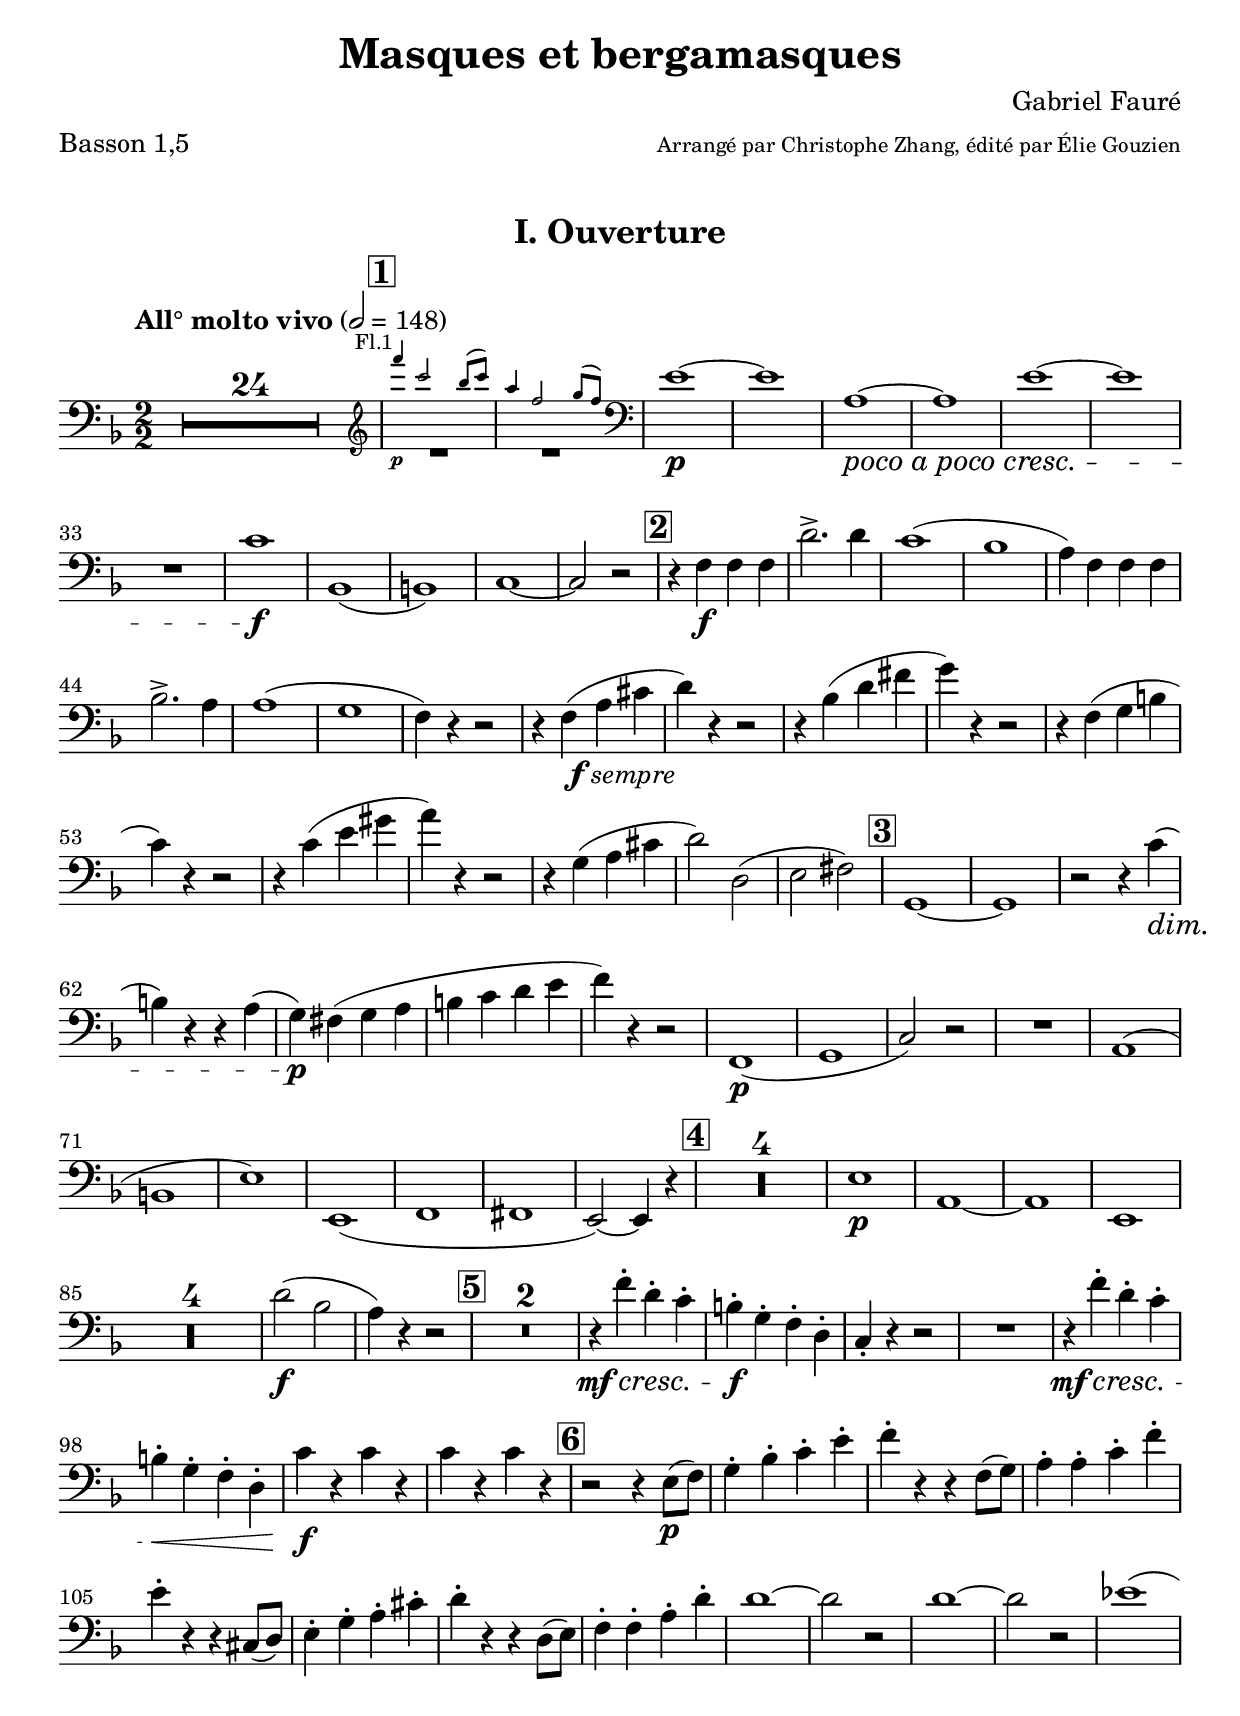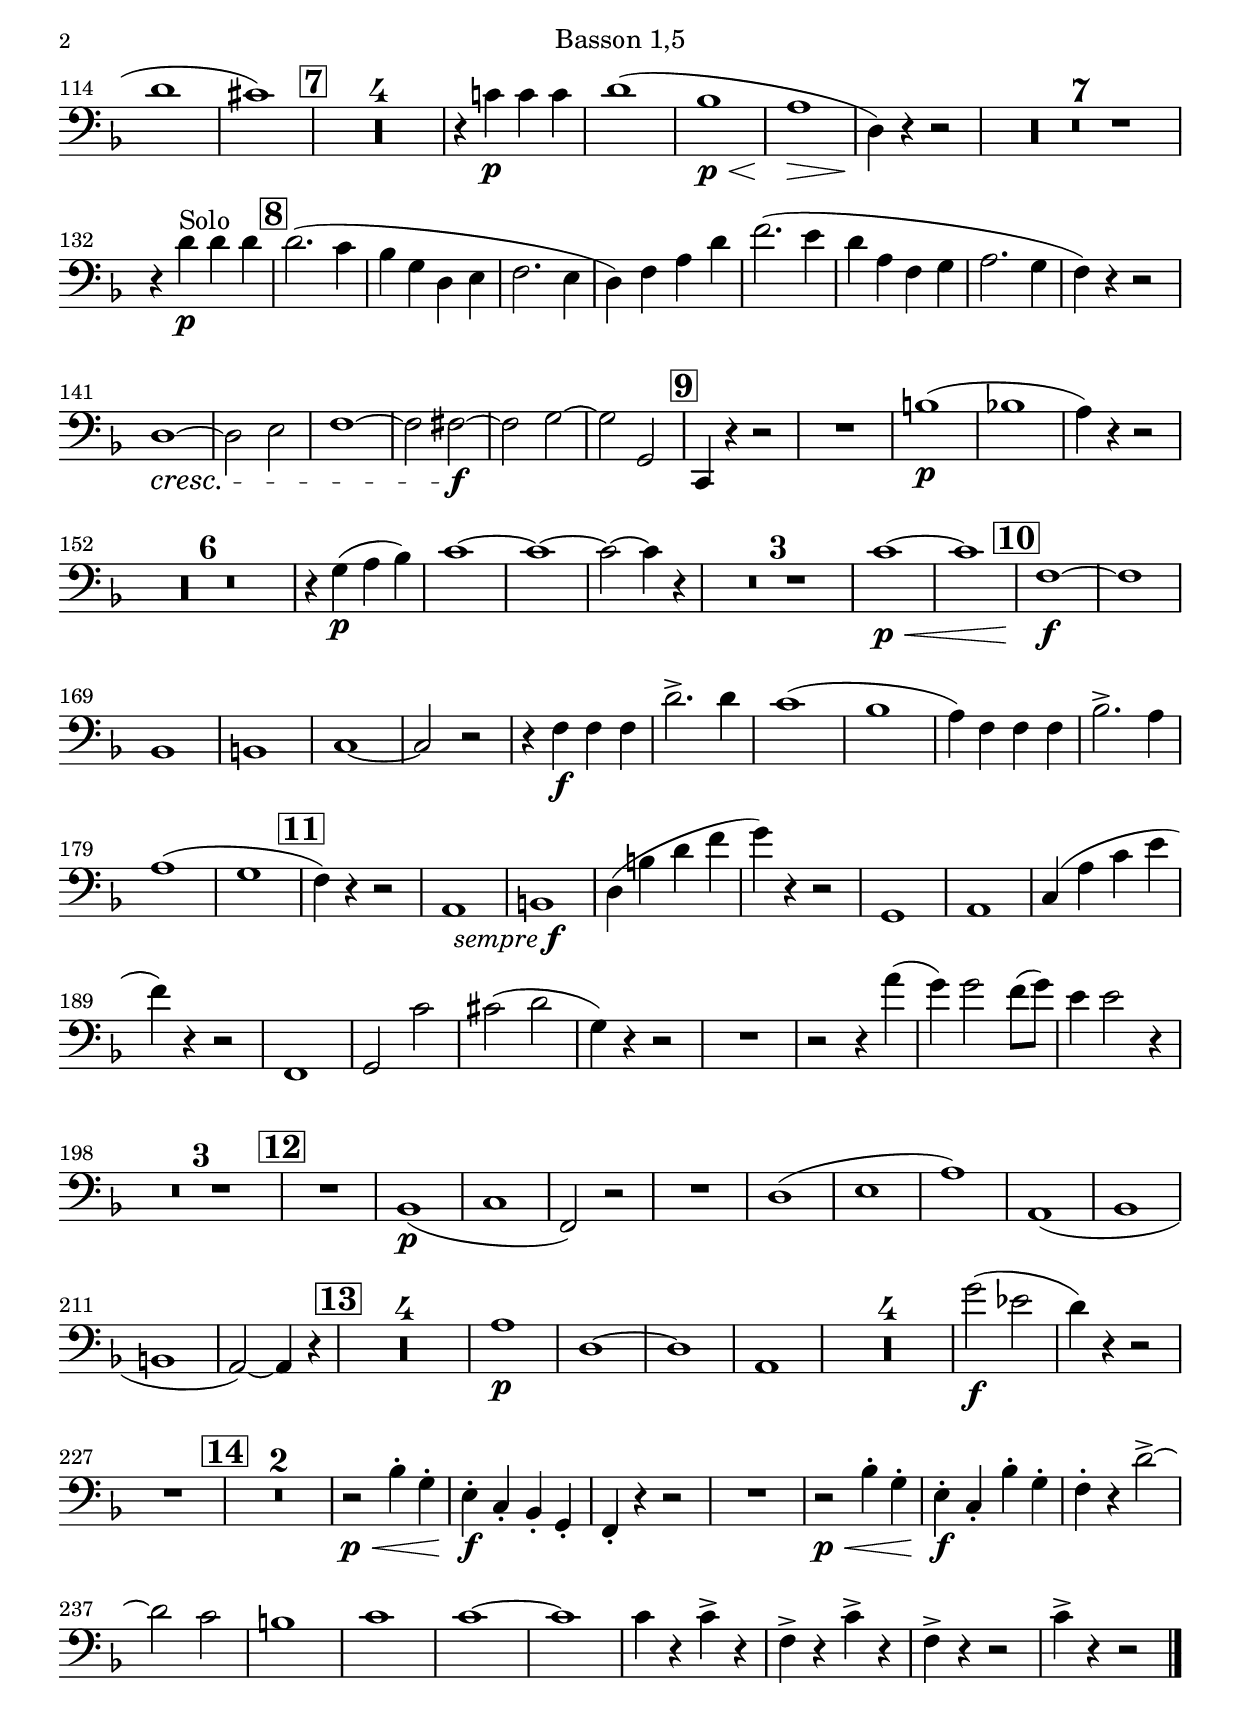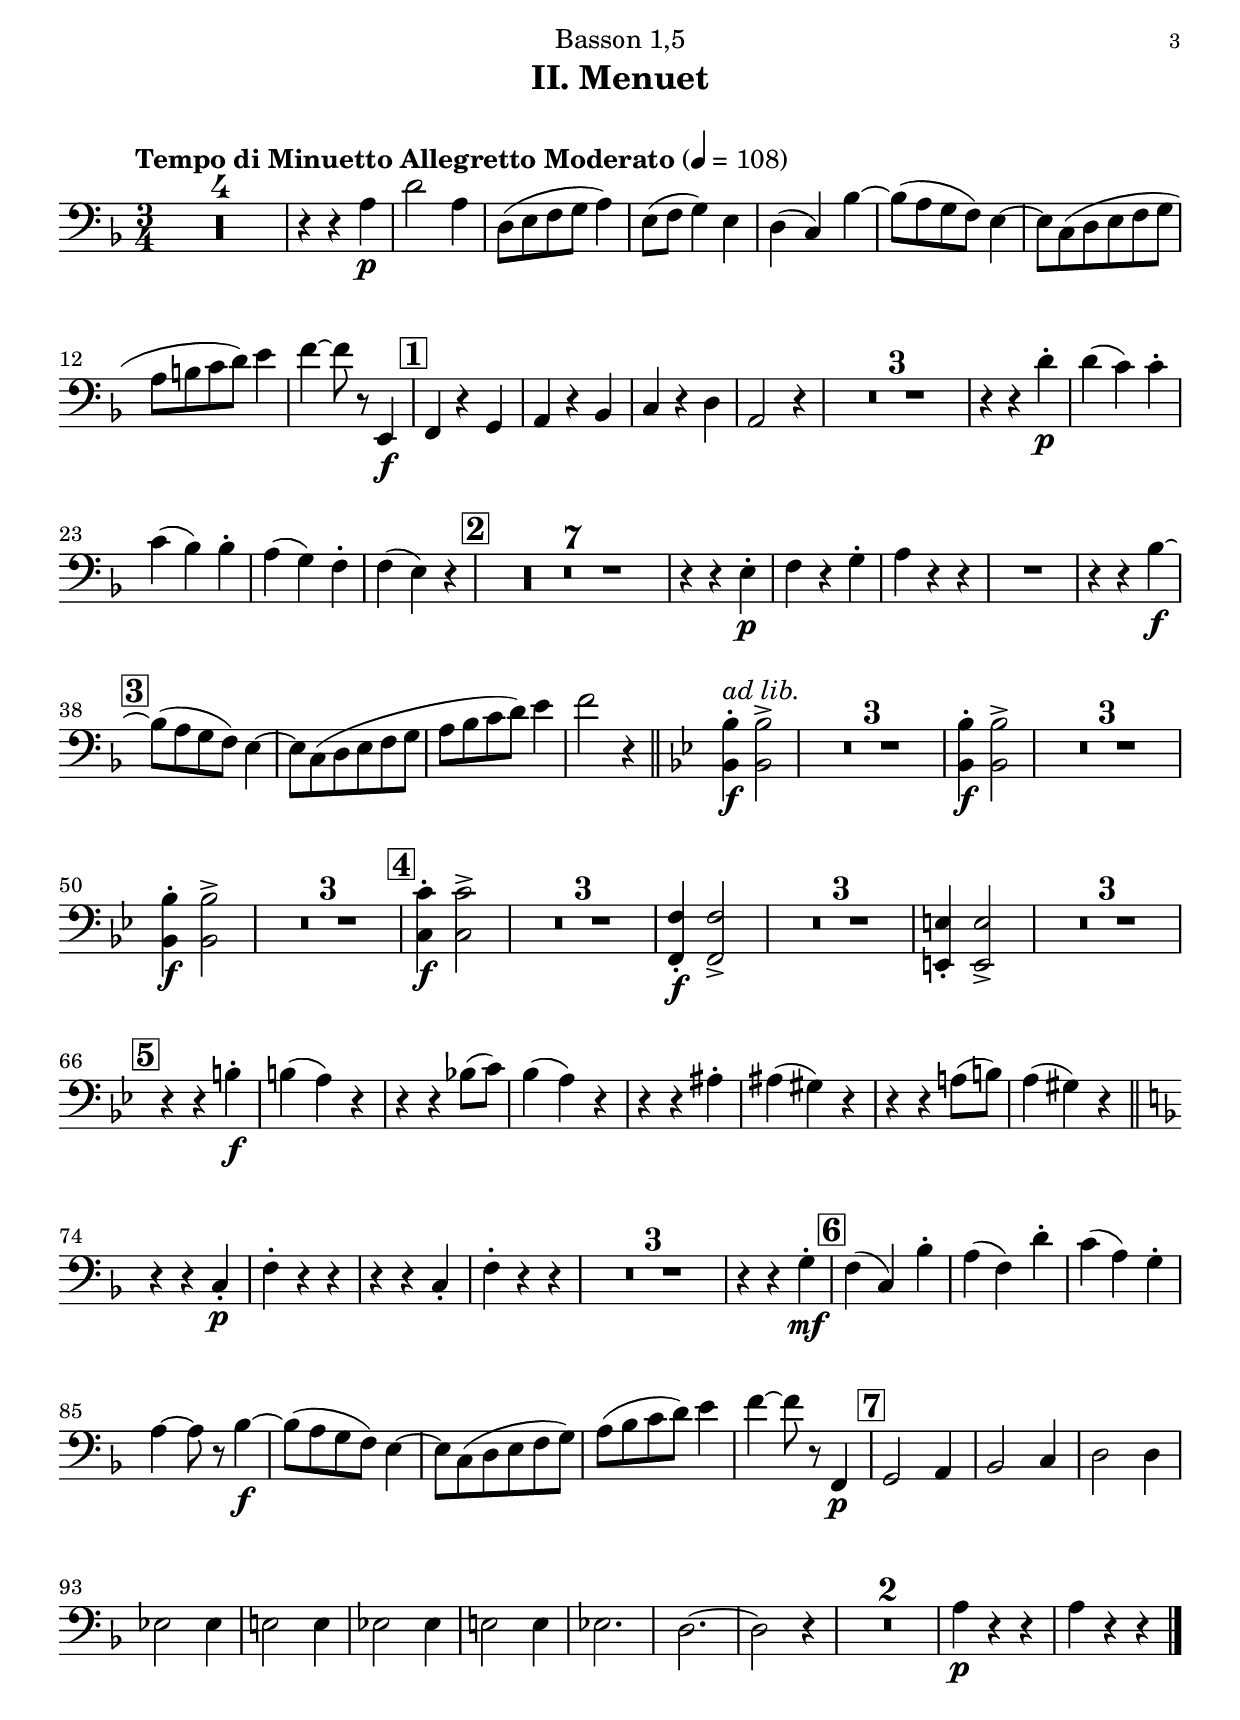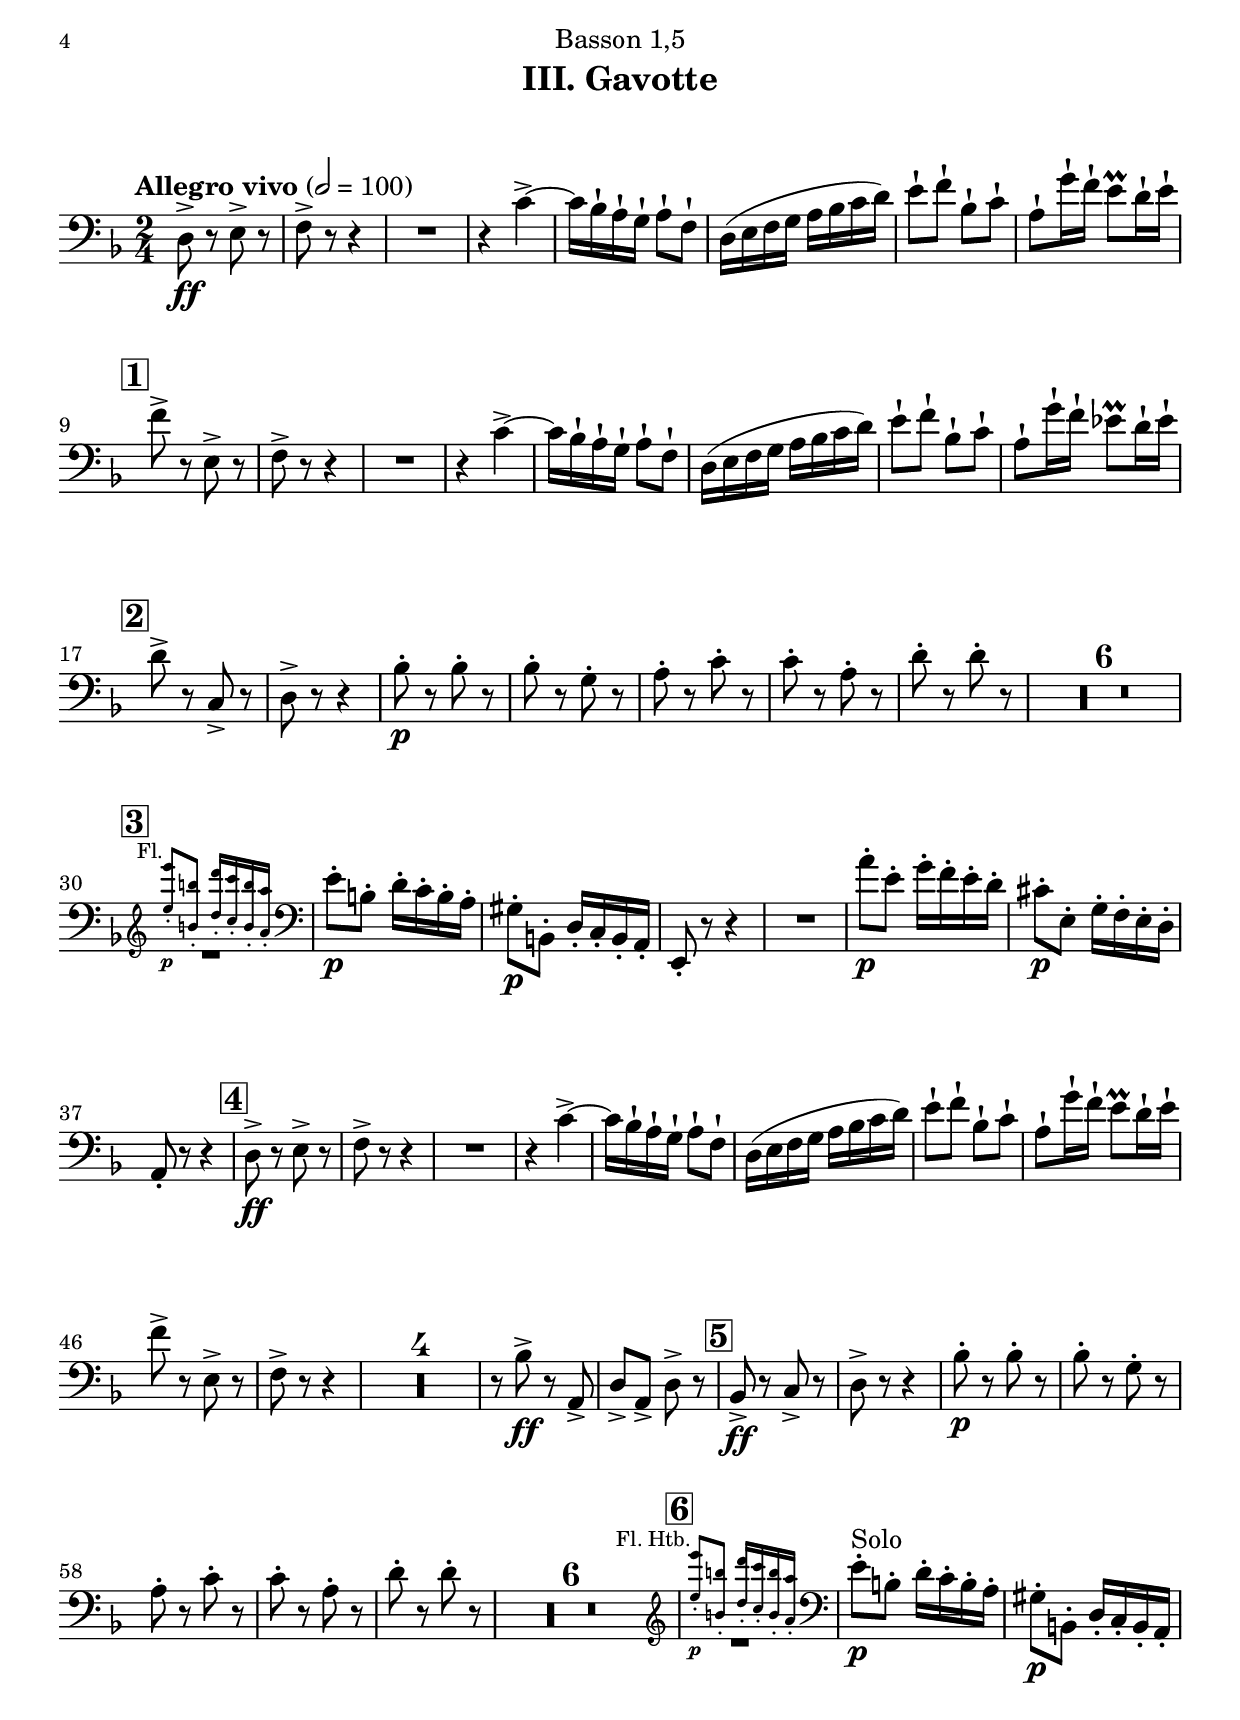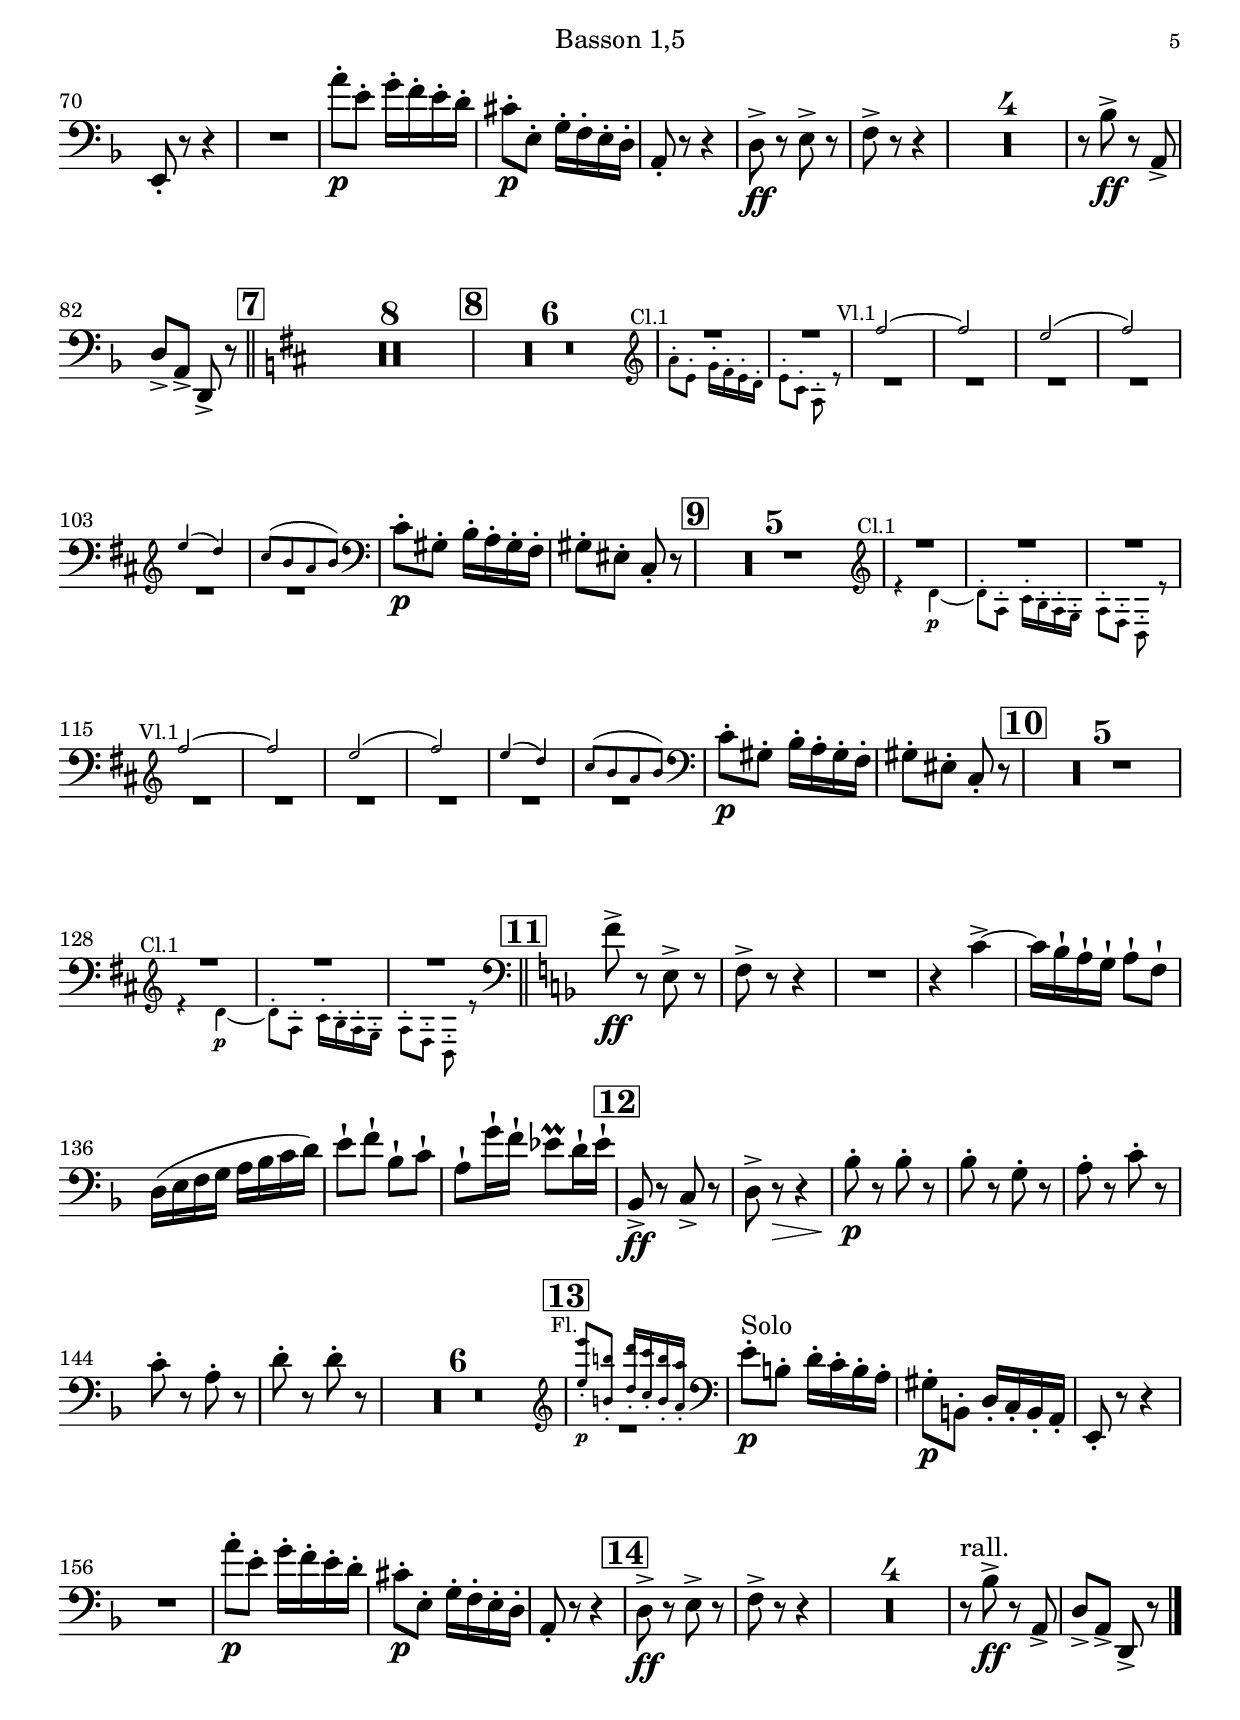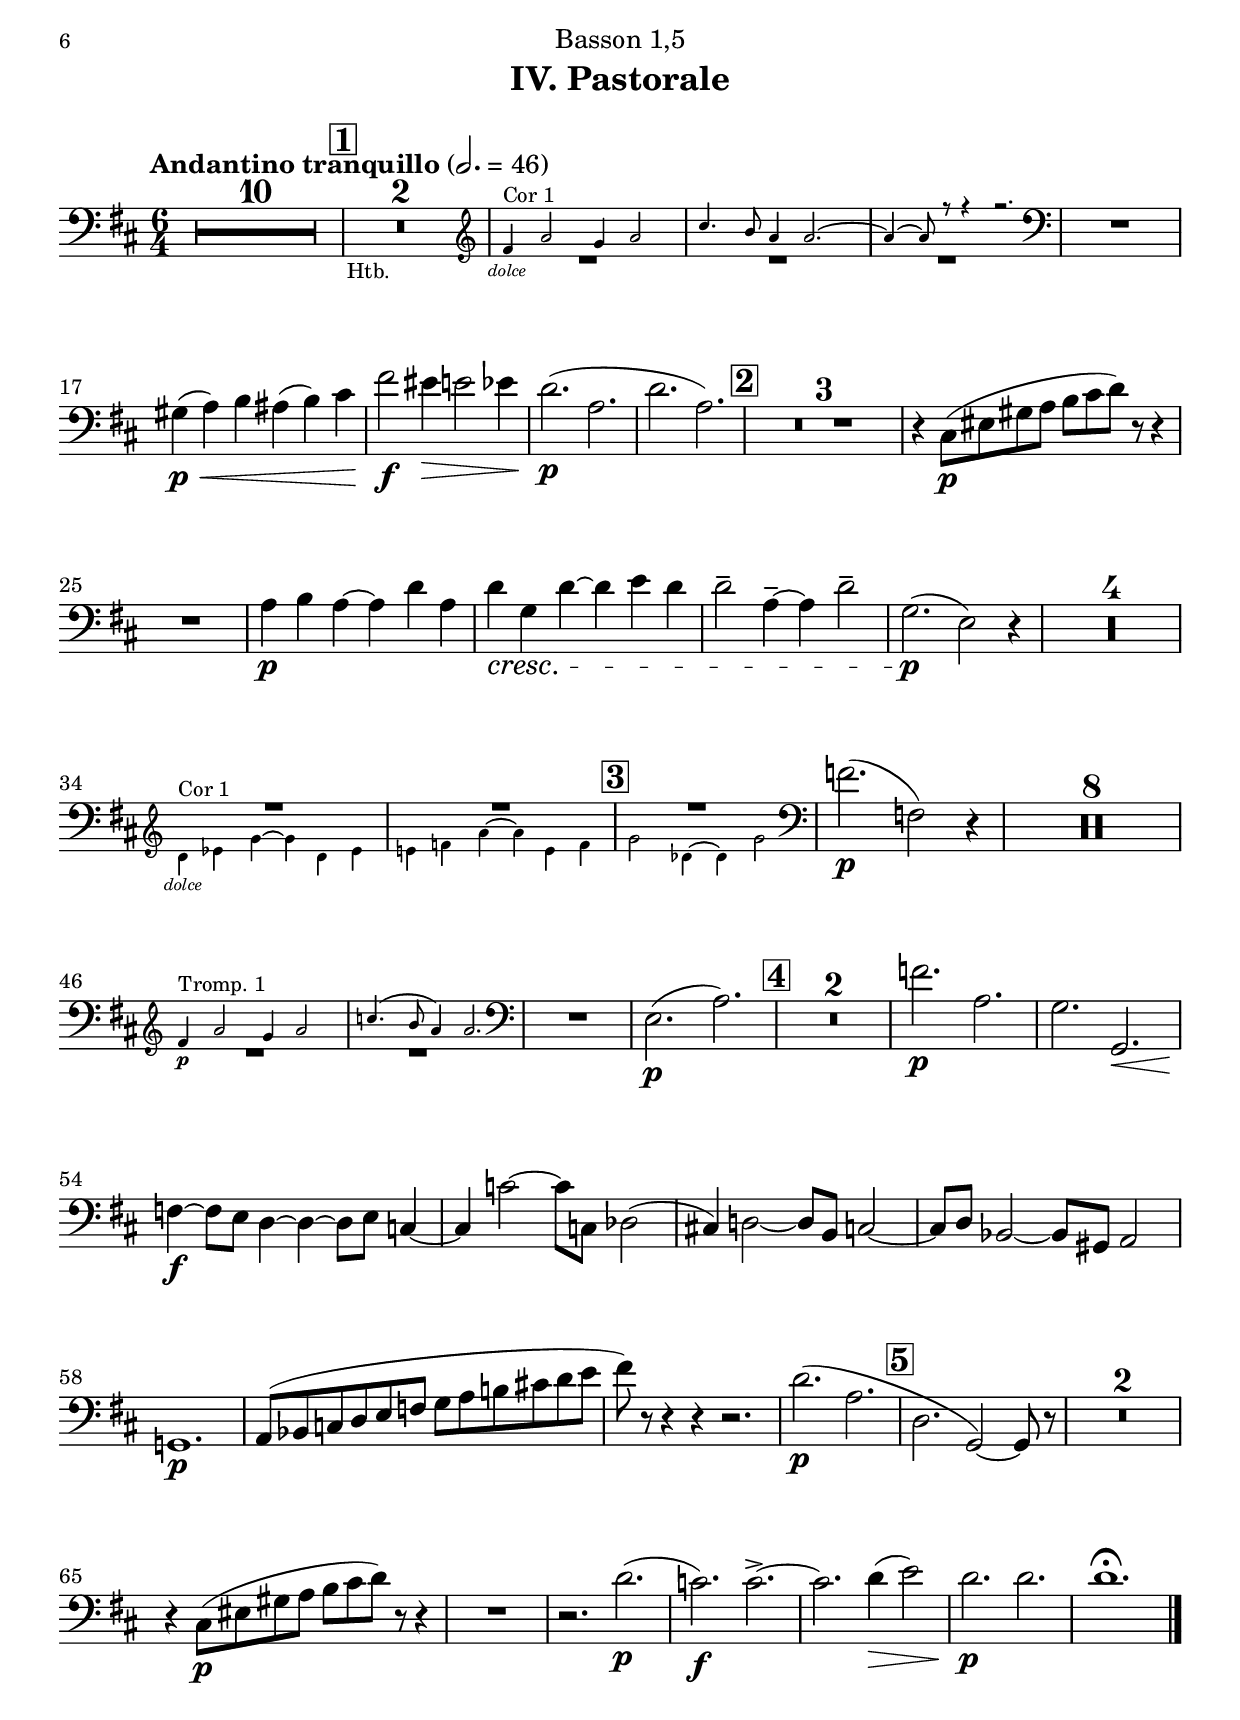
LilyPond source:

\version "2.24"

\version "2.24"

\include "../definitions.ly"

% additional definitions required by the score:
\language "italiano"

\addQuote "M1_Flute1" {
	\relative do''' {
		R1*24 |
		% Trouver comment faire \stemDown
		fa4\p do2 sib8( do) |
		la4 fa2 sol8( fa) |
	}
}

mouvementA_bassonApB = \relative do' {
	\include "../parametres.ly"
	\numericTimeSignature
	\clef "bass" \time 2/2 \key fa \major \tempo "All° molto vivo" 2=148
	R1*24 |
	\mark\default
	\cueDuringWithClef #"M1_Flute1" #UP "treble" {<>^\markup {\right-align \tiny "Fl.1"} R1*2} |
	mi1~ \p | mi1 |
	la,1~ \pocopococresc | la1 |
	mi'1~ | mi1 |
	R1 | do1 \f |
	sib,1( | si1) |
	do1~ | do2 r2 |
	\mark\default
	r4 fa \f fa fa | re'2.-> re4 |
	do1( | sib1 |
	la4) fa fa fa | sib2.-> la4 |
	la1( | sol1 |
	fa4) r4 r2 |
	r4 fa( \fsemprep la dod | re) r4 r2 |
	r4 sib( re fad | sol) r4 r2 |
	r4 fa,( sol si | do) r4 r2 |
	r4 do( mi sold | la) r4 r2 |
	r4 sol,( la dod | re2) re,( |
	mi fad) |
	\mark\default
	sol,1~ | sol1 |
	r2 r4 do'( \dim | si) r4 r4 la( |
	sol) \p fad( sol la | si do re mi |
	fa) r4 r2 |
	fa,,1( \p | sol1 |
	do2) r2 | R1 |
	la( si mi) |
	mi,( fa fad |
	mi2)~ mi4 r4 |
	\mark\default
	R1*4 | 
	mi'1 \p |
	la,~ la |
	mi |
	R1*4
	re''2( \f sib | la4) r4 r2 |
	\mark\default
	R1*2 |
	r4 \mf \cresc  fa'-. re-. do-. |
	si-. \f sol-. fa-. re-. |
	do-. r4 r2 |
	R1 |
	r4 \mf \cresc  fa'-. re-. do-. |
	si-. \< sol-. fa-. re-. |
	do' \f r do r | do r do r |
	\mark\default
	r2 r4 mi,8( \p fa) |
	sol4-. sib-. do-. mi-. |
	fa-. r r fa,8( sol) |
	la4-. la-. do-. fa-. |
	mi-. r r dod,8( re) |
	mi4-. sol-. la-. dod-. |
	re-. r r re,8( mi) |
	fa4-. fa-. la-. re-. |
	re1~ | re2 r2 |
	re1~ | re2 r2 |
	mib1( re dod) |
	\mark\default
	R1*4 |
	r4 do! \p do do |
	re1( | sib \p\< |
	la1 \> |
	re,4) \! r4 r2 |
	R1*7
	r4 re'4^\markup "Solo" \p re re |
	\mark\default
	re2.( do4 | sib sol re mi |
	fa2. mi4 | re) fa la re |
	fa2.( mi4 | re la fa sol |
	la2. sol4 | fa) r4 r2 |
	re1~ \cresc | re2 mi2 |
	fa1~ | fa2 fad~ \f |
	fad2 sol2~ | sol2 sol,2 |
	\mark\default
	do,4 r4 r2 |
	R1 |
	si''1( \p | sib |
	la4) r4 r2 |
	R1*6 |
	r4 sol( \p la sib) |
	do1~ | do~ | do2~ do4 r4 |
	R1*3 |
	do1~ \p\< | do1 |
	\mark\default
	fa,~ \f | fa |
	sib, | si | do~ | do2 r2 |
	r4 fa \f fa fa | re'2.-> re4 |
	do1( | sib1 |
	la4) fa fa fa | sib2.-> la4 |
	la1( | sol1 |
	\mark\default
	fa4) r4 r2 |
	la,1 \sempref | si |
	re4( si' re fa | sol) r4 r2 |
	sol,,1 | la |
	do4( la' do mi | fa) r4 r2 |
	fa,,1 | sol2 do' |
	dod( re | sol,4) r4 r2 |
	R1 | 
	r2 r4 la'4( | sol) sol2 fa8( sol) |
	mi4 mi2 r4 |
	R1*3 |
	\mark\default
	R1 |
	sib,1(\p | do | fa,2) r2 |
	R1 |
	re'( | mi | la) |
	la,( | sib | si | la2)~ la4 r4 |
	\mark\default
	R1*4
	la'1 \p | re,~ | re |
	la |
	R1*4 |
	sol''2( \f mib | re4) r4 r2 |
	R1
	\mark\default
	R1*2 |
	r2 \p \< sib4-. sol-. |
	mi-. \f do-. sib-. sol-. | fa-. r4 r2 |
	R1 |
	r2 \p \< sib'4-. sol-. |
	mi-. \f do-. sib'-. sol-. |
	fa4-. r4 re'2->~ | re2 do |
	si1 | do |
	do~ | do |
	do4 r4 do-> r4 |
	fa,-> r4 do'-> r4 |
	fa,-> r4 r2 |
	do'4-> r4 r2 |
	\fine
}

\version "2.24.3"

\include "../definitions.ly"

% additional definitions required by the score:
\language "italiano"

mouvementB_bassonApB = \relative do' {
	\include "../parametres.ly"
	\clef "bass" \time 3/4 \key fa \major \tempo "Tempo di Minuetto Allegretto Moderato" 4=108
	R2.*4 |
	r4 r4 la4 \p |
	re2 la4 |
	re,8( mi fa sol la4) |
	mi8( fa8 sol4) mi4 |
	re( do) sib'~ |
	sib8( la sol fa) mi4~ |
	mi8 do( re mi fa sol |
	la si do re) mi4 |
	fa4~ fa8 r8 mi,,4 \f |
	\mark\default
	fa r4 sol |
	la r4 sib |
	do r4 re |
	la2 r4 |
	R2.*3 |
	r4 r4 re'4-. \p |
	re( do) do-. |
	do( sib) sib-. |
	la( sol) fa-. |
	fa( mi) r4 |
	\mark\default
	R2.*7 |
	r4 r4 mi-. \p |
	fa r4 sol-. |
	la r4 r4 |
	R2. |
	r4 r4 sib~ \f |
	\mark\default
	sib8( la sol fa) mi4~ |
	mi8 do( re mi fa sol |
	la sib do re) mi4 |
	fa2 r4 |
	\section \key sol \minor
	<sib,, sib'>4-.^\markup{\italic "ad lib."} \f <sib sib'>2-> |
	R2.*3 |
	<sib sib'>4-. \f <sib sib'>2-> |
	R2.*3 |
	<sib sib'>4-. \f <sib sib'>2-> |
	R2.*3 |
	\mark\default
	<do do'>4-. \f <do do'>2-> |
	R2.*3 |
	<fa, fa'>4-. \f <fa fa'>2-> |
	R2.*3 |
	<mi mi'>4-. <mi mi'>2-> |
	R2.*3 |
	\mark\default
	r4 r4 si''-. \f |
	si( la) r4 |
	r4 r4 sib!8( do) |
	sib4( la) r4 |
	r4 r4 lad-. |
	lad( sold) r4 |
	r4 r4 la8( si) |
	la4( sold) r4 |
	\section \key fa \major
	r4 r4 do,-. \p |
	fa-. r r |
	r r do-. |
	fa-. r r |
	R2.*3 |
	r4 r4 sol-. \mf |
	\mark\default
	fa( do) sib'-. |
	la( fa) re'-. |
	do( la) sol-. |
	la4~ la8 r8 sib4~ \f |
	sib8( la sol fa) mi4~ |
	mi8 do( re mi fa sol) |
	la( sib do re) mi4 |
	fa4~ fa8 r8 fa,,4 \p |
	\mark\default
	sol2 la4 |
	sib2 do4 |
	re2 re4 |
	mib2 mib4 |
	mi!2 mi4 |
	mib2 mib4 |
	mi!2 mi4 |
	mib2. |
	re2.~ |
	re2 r4 |
	R2.*2 |
	la'4 \p r4 r4 |
	la4 r4 r4 |
	\fine
	
}

\version "2.24.3"

\include "../definitions.ly"

% additional definitions required by the score:
\language "italiano"

\addQuote "M3_Flutes" {
	\relative do'' {
		R2*8 |
		% Marque 1
		R2*8 |
		% Marque 2
		R2*13 |
		% Marque 3
		% TODO: voir comment avoir les staccato bien placés.
		%mi8-. \p si8-. re16-. do16-. si16-. la16-.
		<mi mi'>8_. \p <si si'>8_. <re re'>16_. <do do'>16_. <si si'>16_. <la la'>16_. |
		R2*7 |
		% Marque 4
		R2*16 |
		% Marque 5
		R2*13 |
		% Marque 6
		<mi' mi'>8_. \p <si si'>8_. <re re'>16_. <do do'>16_. <si si'>16_. <la la'>16_. |
		R2*15 |
		% Marque 7
		R2*8 |
		% Marque 8
		R2*16 |
		% Marque 9
		R2*16 |
		% Marque 10
		R2*8 |
		% Marque 11
		R2*8 |
		% Marque 12
		R2*13 |
		% Marque 13
		<mi' mi'>8_. \p <si si'>8_. <re re'>16_. <do do'>16_. <si si'>16_. <la la'>16_. |
		R2*15 |
		\fine
	}
}

\addQuote "M3_Clarinette1" {
	\relative do'' {
		R2*8 |
		% Marque 1
		R2*8 |
		% Marque 2
		R2*13 |
		% Marque 3
		R2*8 |
		% Marque 4
		R2*16 |
		% Marque 5
		R2*13 |
		% Marque 6
		R2*16 |
		% Marque 7
		R2*8 |
		% Marque 8
		R2*6 |
		la8^. mi8^. sol16^. fad^. mi^. re^. |
		mi8^. dod^. la^. r8 |
		R2*8
		% Marque 9
		R2*5 |
		r4 re4~ \p |
		re8^. la8^. dod16^. si^. la^. sol^. |
		la8^. fad^. re^. r8 |
		R2*8
		% Marque 10
		R2*5 |
		r4 re'4~ \p |
		re8^. la8^. dod16^. si^. la^. sol^. |
		la8^. fad^. re^. r8 |
		% Marque 11
		R2*8 |
		% Marque 12
		R2*13 |
		% Marque 13
		R2*16 |
		\fine
	}
}


\addQuote "M3_Violons1" {
	\relative do'' {
		R2*8 |
		% Marque 1
		R2*8 |
		% Marque 2
		R2*13 |
		% Marque 3
		R2*8 |
		% Marque 4
		R2*16 |
		% Marque 5
		R2*13 |
		% Marque 6
		R2*16 |
		% Marque 7
		R2*8 |
		% Marque 8
		R2*8 |
		fad2~ | fad |
		mi( | fad) |
		mi4( re4) |
		dod8([ si la si]) |
		R2*2
		% Marque 9
		R2*8 |
		fad'2~ | fad |
		mi( | fad) |
		mi4( re4) |
		dod8([ si la si]) |
		R2*2
		% Marque 10
		R2*8 |
		% Marque 11
		R2*8 |
		% Marque 12
		R2*13 |
		% Marque 13
		R2*16 |
		\fine
	}
}

mouvementC_bassonApB = \relative do {
	\include "../parametres.ly"
	\clef "bass" \time 2/4 \key re \minor \tempo "Allegro vivo" 2=100
	re8-> \ff r mi-> r |
	fa-> r8 r4 |
	R2 |
	r4 do'4->~|
	do16 sib-! la-! sol-! la8-! fa8-! |
	re16( mi fa sol la sib do re) |
	mi8-! fa-! sib,-! do-! |
	la8-! sol'16-! fa-! mi8\prall re16-! mi16-! |
	\mark\default
	fa8-> r8 mi,-> r |
	fa-> r8 r4 |
	R2 |
	r4 do'4->~|
	do16 sib-! la-! sol-! la8-! fa8-! |
	re16( mi fa sol la sib do re) |
	mi8-! fa-! sib,-! do-! |
	la8-! sol'16-! fa-! mib8\prall re16-! mib16-! |
	\mark\default
	re8-> r8 do,8-> r8 |
	re8-> r8 r4 |
	sib'8-. \p r8 sib-. r |
	sib-. r sol-. r |
	la-. r do-. r |
	do-. r la-. r |
	re-. r re-. r |
	R2*6 |
	\mark\default
	\cueDuringWithClef #"M3_Flutes" #UP "treble" {<>^\markup {\right-align \tiny "Fl."} R2} |
	mi8-. \p si-. re16-. do-. si-. la-. |
	sold8-. \p si,8-. re16-. do-. si-. la-. |
	mi8-. r8r 4 |
	R2
	la''8-. \p mi-. sol16-. fa-. mi-. re-. |
	dod8-. \p mi,8-. sol16-. fa-. mi-. re-. |
	la8-. r8r 4 |
	\mark\default
	re8-> \ff r mi-> r |
	fa-> r8 r4 |
	R2 |
	r4 do'4->~|
	do16 sib-! la-! sol-! la8-! fa8-! |
	re16( mi fa sol la sib do re) |
	mi8-! fa-! sib,-! do-! |
	la8-! sol'16-! fa-! mi8\prall re16-! mi16-! |
	fa8-> r8 mi,-> r |
	fa-> r8 r4 |
	R2*4 |
	r8 sib-> \ff r8 la,-> |
	re-> la-> re-> r |
	\mark\default
	sib-> \ff r do-> r |
	re-> r8 r4 |
	sib'8-. \p r8 sib-. r |
	sib-. r sol-. r |
	la-. r do-. r |
	do-. r la-. r |
	re-. r re-. r |
	R2*6 |
	\mark\default
	\cueDuringWithClef #"M3_Flutes" #UP "treble" {<>^\markup {\right-align \tiny "Fl. Htb."} R2} |
	mi8-. ^"Solo" \p si-. re16-. do-. si-. la-. |
	sold8-. \p si,8-. re16-. do-. si-. la-. |
	mi8-. r8r 4 |
	R2
	la''8-. \p mi-. sol16-. fa-. mi-. re-. |
	dod8-. \p mi,8-. sol16-. fa-. mi-. re-. |
	la8-. r8r 4 |
	re8-> \ff r mi-> r |
	fa-> r8 r4 |
	R2*4 |
	r8 sib8-> \ff r la,-> |
	re-> la-> re,-> r8 |
	\section \mark\default \key re \major
	R2*8
	\mark\default
	R2*6
	\cueDuringWithClef #"M3_Clarinette1" #DOWN "treble" {<>^\markup {\right-align \tiny "Cl.1"} R2*2} |
	\cueDuringWithClef #"M3_Violons1" #UP "treble" {<>^\markup {\right-align \tiny "Vl.1"} R2*6} |
	dod''8-. \p sold-. si16-. la-. sold-. fad-. |
	sold8-. mid-. dod-. r8 |
	\mark\default
	R2*5
	\cueDuringWithClef #"M3_Clarinette1" #DOWN "treble" {<>^\markup {\right-align \tiny "Cl.1"} R2*3} |
	\cueDuringWithClef #"M3_Violons1" #UP "treble" {<>^\markup {\right-align \tiny "Vl.1"} R2*6} |
	dod'8-. \p sold-. si16-. la-. sold-. fad-. |
	sold8-. mid-. dod-. r8 |
	\mark\default \barNumberCheck 123
	R2*5
	\cueDuringWithClef #"M3_Clarinette1" #DOWN "treble" {<>^\markup {\right-align \tiny "Cl.1"} R2*3} |
	\section \mark\default \key re \minor
	fa'8-> \ff r8 mi,-> r |
	fa-> r8 r4 |
	R2 |
	r4 do'4->~|
	do16 sib-! la-! sol-! la8-! fa8-! |
	re16( mi fa sol la sib do re) |
	mi8-! fa-! sib,-! do-! |
	la8-! sol'16-! fa-! mib8\prall re16-! mib16-! |
	\mark\default \barNumberCheck 139
	sib,8-> \ff r8 do8-> r8 |
	re8-> r8 \> r4 |
	sib'8-. \p r8 sib-. r |
	sib-. r sol-. r |
	la-. r do-. r |
	do-. r la-. r |
	re-. r re-. r |
	R2*6 |
	\mark\default \barNumberCheck 152
	\cueDuringWithClef #"M3_Flutes" #UP "treble" {<>^\markup {\right-align \tiny "Fl."} R2} |
	mi8-. ^"Solo" \p si-. re16-. do-. si-. la-. |
	sold8-. \p si,8-. re16-. do-. si-. la-. |
	mi8-. r8r 4 |
	R2
	la''8-. \p mi-. sol16-. fa-. mi-. re-. |
	dod8-. \p mi,8-. sol16-. fa-. mi-. re-. |
	la8-. r8r 4 |
	\mark\default
	re8-> \ff r mi-> r |
	fa-> r8 r4 |
	R2*4 |
	r8^"rall." sib8-> \ff r la,-> |
	re-> la-> re,-> r8 |
	\fine
}

\version "2.24.3"

\include "../definitions.ly"

% additional definitions required by the score:
\language "italiano"

\addQuote "M4_cuivres" {
	\relative do' {
		R1.*12 |
		% Cor1
		fad4 \dolce la2 sol4 la2 |
		dod4. si8 la4 la2.~ |
		la4~ la8 r8 r4 r2. |
		R1.*5 |
		% Marque 2
		R1.*13 |
		% Cor1
		re,4 \dolce mib sol^~ sol re mib |
		mi fa la^~ la mi fa |
		% Marque 3
		sol2 reb4^~ reb4 sol2 |
		R1.*9 |
		fad4 \p la2 sol4 la2 |
		do4.( si8 la4) la2.~ |
	}
}

mouvementD_bassonApB = \relative do' {
	\include "../parametres.ly"
	\clef "bass" \time 6/4 \key re \major \tempo "Andantino tranquillo" 2.=46
	R1.*10 |
	\mark\default
	<>_\markup{\center-align \tiny "Htb."} R1.*2
	\cueDuringWithClef #"M4_cuivres" #UP "treble" {<>^\markup {\tiny "Cor 1"} R1.*3} |
	R1.
	sold4( \p \< la) si lad( si) dod |
	fad2 \f mid4 \> mi2 mib4 |
	re2.( \p la | re la) |
	\mark\default
	R1.*3 |
	r4 dod,8( \p mid sold la si dod re) r8 r4 |
	R1. |
	la4 \p si la~ la re la |
	re \cresc sol, re'~ re mi re |
	re2-- la4--~ la4 re2-- |
	sol,2.( \p mi2) r4 |
	R1.*4 |
	\cueDuringWithClef #"M4_cuivres" #DOWN "treble" {<>^\markup {\tiny "Cor 1"} R1.*2} |
	\mark\default
	\cueDuringWithClef #"M4_cuivres" #DOWN "treble" {R1.} |
	fa'2.( \p fa,2) r4 |
	R1.*8 |
	\cueDuringWithClef #"M4_cuivres" #UP "treble" {<>^\markup {\tiny "Tromp. 1"} R1.*2} |
	R1.
	mi2.( \p la2.) |
	\mark\default
	R1.*2 |
	fa'2. \p la,2. |
	sol2. sol,2. \< |
	fa'4~ \f fa8 mi re4~ re4~ re8 mi do4~ |
	do4 do'2~ do8 do,8 reb2( |
	dod4) re2~ re8 si8 do2~ |
	do8 re8 sib2~ sib8 sold8 la2 |
	sol1. \p |
	la8( sib do re mi fa sol la si dod re mi |
	fad) r8 r4 r4 r2. |
	re2.( \p la2. |
	\mark\default
	re,2. sol,2)~ sol8 r8 |
	R1.*2 |
	r4 dod8( \p mid sold la si dod re) r8 r4 |
	R1. |
	r2. re2.( \p |
	do) \f do->~ |
	do re4( \> mi2) |
	re2. \p re |
	re1.\fermata
	\fine
}


instrument = "Basson 1,5"


\header {
	title = "Masques et bergamasques"
	% subtitle = ""
	composer = "Gabriel Fauré"
	arranger = \markup {\tiny "Arrangé par Christophe Zhang, édité par Élie Gouzien"}
	% copyright = "Orchestre Échappée Belle"
	meter = \instrument
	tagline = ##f
}

% Paramètres les plus importants:
%ragged-last-bottom = ##t
%system-system-spacing = #'((basic-distance . 8)  (padding . 1.7) (minimum-distance . 4))% distance entre systèmes (du centre de chaque portée)
#(set-global-staff-size 23)
\paper {
	#(set-default-paper-size "a4")

	%page-count = 6  % Fixe le nombre de pages
	%min-systems-per-page = 13
	%systems-per-page = 14

	% #(define page-breaking ly:page-turn-breaking)	% autorise le saut de page sur les silences
	%% Dimensions horizontales par défaut
	indent = 0\mm					% retrait à gauche du premier système (par défaut largeur de la page/14)
	%short-indent = 0\mm				% retrait à gauche de tous les systèmes
	%horizontal-shift = 0.0				% retrait à droite de tous les systèmes

	%% Dimensions verticales
	%head-separation = 18\mm									% distance entre l'en-tête et le premier titre ou système
	%foot-separation = 4\mm									% distance entre le dernier système et le pied de page
	%page-top-space = 12\mm									% pour les petits systèmes, distance entre le haut de la zone
	% d'impression et le centre de la première portée
	%% Marges
	%top-margin = 4\mm 									% distance entre le haut de la page et le premier titre
	bottom-margin = 10\mm									% distance entre le pied de page et le bas de la page
	%left-margin = 7\mm
	%right-margin = 4\mm

	%top-markup-spacing             = #'((basic-distance . 2)  (padding . 1) (minimum-distance . 0))
	%score-markup-spacing          = #'((basic-distance . 0) (padding . 0) (minimum-distance . 0))	% distance entre la fin de la pièce précédente et le premier titre
	markup-markup-spacing         = #'((basic-distance . 15)  (padding . 0.5) (minimum-distance . 0))	% distance entre chaque titre
	markup-system-spacing           = #'((basic-distance . 13)  (padding . 1) (minimum-distance . 0))	% distance entre le dernier titre et le premier système
	%top-system-spacing            = #'((basic-distance . 0)  (padding . 0) (minimum-distance . 0))
	%system-system-spacing        = #'((basic-distance . 4)  (padding . 0.5) (minimum-distance . 0))% distance entre systèmes (du centre de chaque portée) 8 1 8
	%last-bottom-spacing         = #'((basic-distance . 0)  (padding . 0) (minimum-distance . 0) (stretchability . 5))
	%1score-system-spacing = #'((basic-distance . 18) (padding . 1.5) (minimum-distance . 8))	% distance entre deux \score sur une même page - origine 14 1 8
	%ragged-bottom = ##f							% empêche la justification verticale des pages sauf la dernière si mis à ##t (défaut ##f)
	%ragged-last = ##f							% empêche la justification du dernier système si mis à ##t (défaut ##f)
	ragged-last-bottom = ##f					% force la justification verticale de la dernière page si mis à ##f (défaut ##t)
	%ragged-right = ##f							% empêche la justification à droite de la ligne si mis à ##t (défaut ##f)

	%% Autres réglages possibles à décommenter et modifier si besoin
	% auto-first-page-number = ##t % numéro de la première page pair ou impair (défaut ##f)
	% blank-last-page-penalty = 1 % ne termine pas sur une page paire (défaut 0)
	% first-page-number = #1 % numéro de la première page (défaut #1)
	% page-breaking-between-system-padding = % outrepasse between-system-padding (vide par défaut)
	% page-count = % nombre de pages pour la partition (vide par défaut)
	% page-limit-inter-system-space = ##t % limite l'espace inter-système si mis à ##t (défaut ##f)
	% page-limit-inter-system-space-factor = % facteur utilisé par le paramètre ci-dessus (défaut 1.4)
	% page-spacing-weight = #10. % importance relative de l'espacement vertical et horizontal (défaut #10)
	% print-all-headers = ##t % imprime les en-têtes sur toutes les partitions si mis à ##t (défaut ##f)
	% print-first-page-number = ##t % imprime le numéro de la première page si mis à ##t (défaut ##f)
	% print-page-number = ##f % empêche l'impression des numéros des pages si mis à ##f (défaut ##t)

	evenHeaderMarkup = \markup {
		\fill-line {
			\line {
				\abs-fontsize #10 \if \should-print-page-number
				\fromproperty #'page:page-number-string
			}
			\line { \if \should-print-page-number \instrument }
			\line { " " }
		}
	}
	oddHeaderMarkup = \markup {
		\fill-line {
			\line { " " }
			\line { \if \should-print-page-number \instrument }
			\line {
				\abs-fontsize #10 \if \should-print-page-number
				\fromproperty #'page:page-number-string
			}
		}
	}
}


\layout {
	\context {
		% TODO : bouger ce qui est dans "parametres.ly" ici.
		\Staff
		\consists Measure_counter_engraver
		%\consists Page_turn_engraver  % Voir si ça sert, car en vrai j'ai le temps de tourner.
		%\override MultiMeasureRest.space-increment = #1
		%\override MultiMeasureRest.bound-padding = #-0.5

	}
	\context {
		\Score
		rehearsalMarkFormatter = #format-mark-box-numbers
		%\override SpacingSpanner.base-shortest-duration = #(ly:make-moment 1/2)
		%\override SpacingSpanner.common-shortest-duration = #(ly:make-moment 1/1)
	}
}

\score {
	\header { piece = \markup{\fill-line {\huge \bold "I. Ouverture"}}}
	\new Staff \mouvementA_bassonApB
}

\pageBreak

\score {
	\header { piece = \markup{\fill-line {\huge \bold "II. Menuet" }}}
	\new Staff \mouvementB_bassonApB
}

\pageBreak

\score {
	\header { piece = \markup{\fill-line {\huge \bold "III. Gavotte" }}}
	\new Staff \mouvementC_bassonApB
}

\pageBreak

\score {
	\header { piece = \markup{\fill-line {\huge \bold "IV. Pastorale" }}}
	\new Staff \mouvementD_bassonApB
}